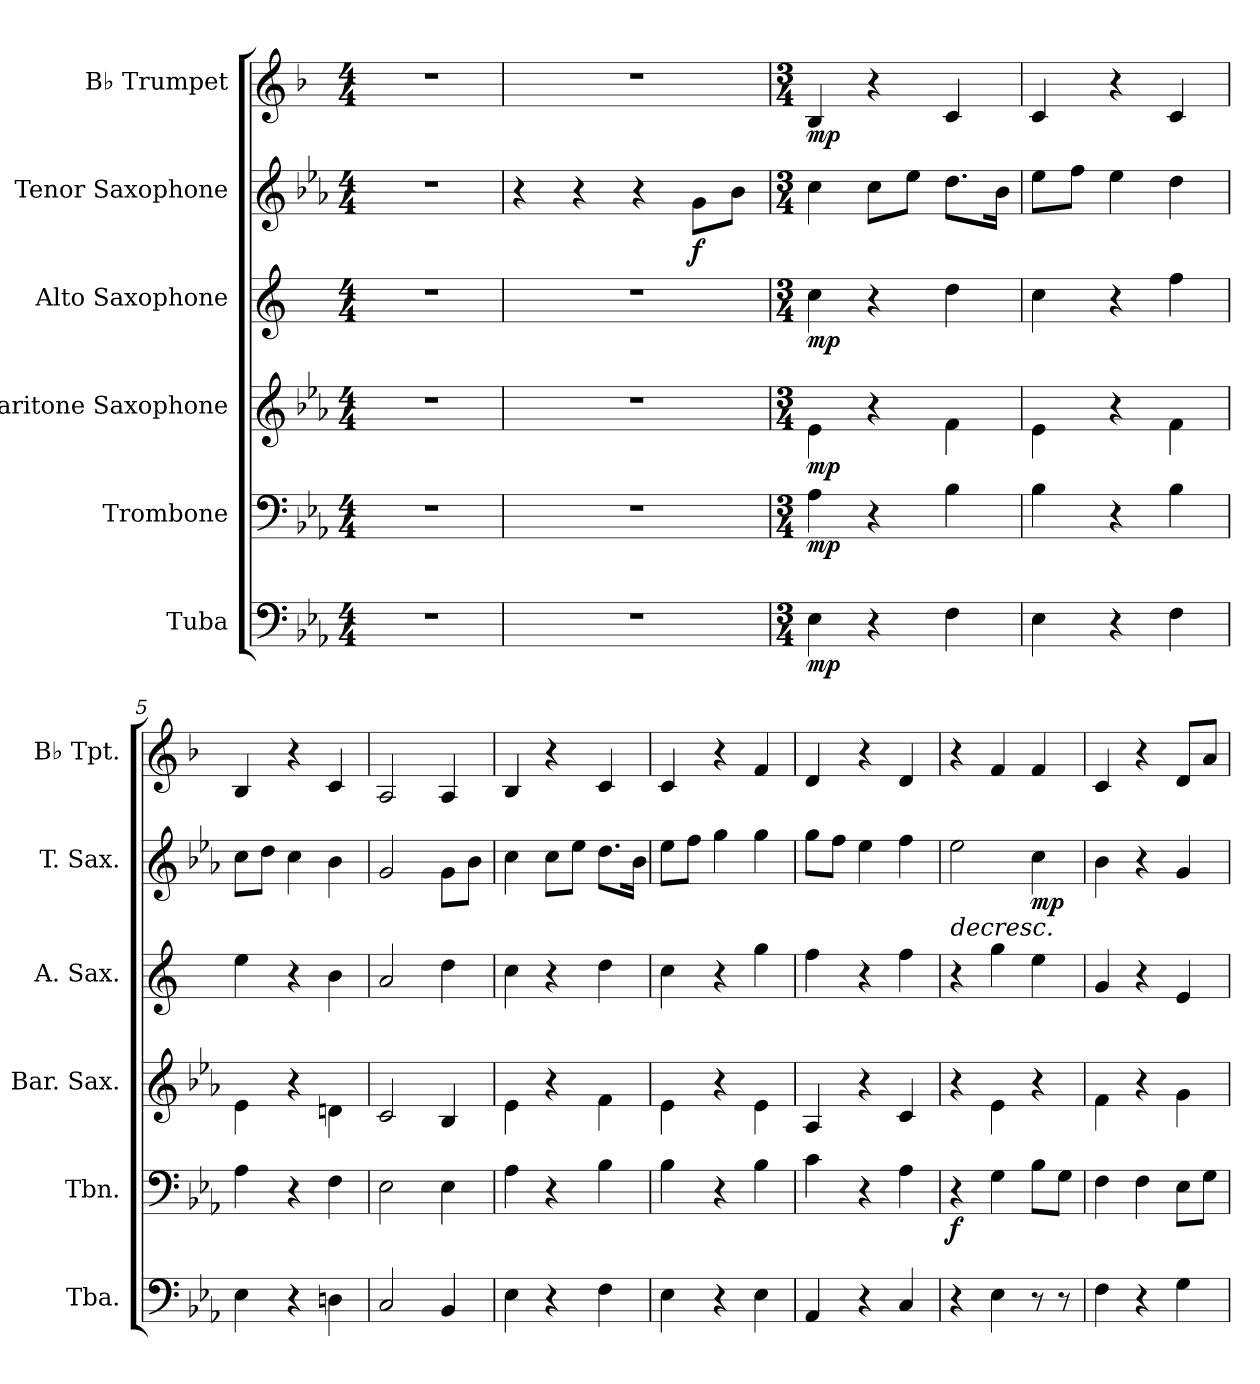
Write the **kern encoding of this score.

**kern	**dynam	**kern	**dynam	**kern	**dynam	**kern	**dynam	**kern	**dynam	**kern	**dynam
*part6	*part6	*part5	*part5	*part4	*part4	*part3	*part3	*part2	*part2	*part1	*part1
*staff6	*staff6	*staff5	*staff5	*staff4	*staff4	*staff3	*staff3	*staff2	*staff2	*staff1	*staff1
*I"Tuba	*	*I"Trombone	*	*I"Baritone Saxophone	*	*I"Alto Saxophone	*	*I"Tenor Saxophone	*	*I"B♭ Trumpet	*
*I'Tba.	*	*I'Tbn.	*	*I'Bar. Sax.	*	*I'A. Sax.	*	*I'T. Sax.	*	*I'B♭ Tpt.	*
*clefF4	*	*clefF4	*	*clefG2	*	*clefG2	*	*clefG2	*	*clefG2	*
*	*	*	*	*ITrd12c21	*	*ITrd5c9	*	*ITrd8c14	*	*ITrd1c2	*
*k[b-e-a-]	*	*k[b-e-a-]	*	*k[b-e-a-]	*	*k[b-e-a-]	*	*k[b-e-a-]	*	*k[b-e-a-]	*
*M4/4	*	*M4/4	*	*M4/4	*	*M4/4	*	*M4/4	*	*M4/4	*
*MM80	*	*MM80	*	*MM80	*	*MM80	*	*MM80	*	*MM80	*
=1	=1	=1	=1	=1	=1	=1	=1	=1	=1	=1	=1
1r	.	1r	.	1r	.	1r	.	1r	.	1r	.
=2	=2	=2	=2	=2	=2	=2	=2	=2	=2	=2	=2
1r	.	1r	.	1r	.	1r	.	4r	.	1r	.
.	.	.	.	.	.	.	.	4r	.	.	.
.	.	.	.	.	.	.	.	4r	.	.	.
!	!	!	!	!	!	!	!	!	!LO:DY:b	!	!
.	.	.	.	.	.	.	.	8G\L	f	.	.
.	.	.	.	.	.	.	.	8B-\J	.	.	.
=3	=3	=3	=3	=3	=3	=3	=3	=3	=3	=3	=3
*M3/4	*	*M3/4	*	*M3/4	*	*M3/4	*	*M3/4	*	*M3/4	*
!	!LO:DY:b	!	!LO:DY:b	!	!LO:DY:b	!	!LO:DY:b	!	!	!	!LO:DY:b
4E-\	mp	4A-\	mp	4E-\	mp	4e-\	mp	4c\	.	4A-/	mp
4r	.	4r	.	4r	.	4r	.	8c\L	.	4r	.
.	.	.	.	.	.	.	.	8e-\J	.	.	.
4F\	.	4B-\	.	4F\	.	4f\	.	8.d\L	.	4B-/	.
.	.	.	.	.	.	.	.	16B-\Jk	.	.	.
=4	=4	=4	=4	=4	=4	=4	=4	=4	=4	=4	=4
4E-\	.	4B-\	.	4E-\	.	4e-\	.	8e-\L	.	4B-/	.
.	.	.	.	.	.	.	.	8f\J	.	.	.
4r	.	4r	.	4r	.	4r	.	4e-\	.	4r	.
4F\	.	4B-\	.	4F\	.	4a-\	.	4d\	.	4B-/	.
=5	=5	=5	=5	=5	=5	=5	=5	=5	=5	=5	=5
4E-\	.	4A-\	.	4E-\	.	4g\	.	8c\L	.	4A-/	.
.	.	.	.	.	.	.	.	8d\J	.	.	.
4r	.	4r	.	4r	.	4r	.	4c\	.	4r	.
4Dn\	.	4F\	.	4Dn\	.	4d\	.	4B-\	.	4B-/	.
=6	=6	=6	=6	=6	=6	=6	=6	=6	=6	=6	=6
2C/	.	2E-\	.	2C/	.	2c/	.	2G/	.	2G/	.
4BB-/	.	4E-\	.	4BB-/	.	4f\	.	8G\L	.	4G/	.
.	.	.	.	.	.	.	.	8B-\J	.	.	.
!!LO:PB:g=z
=7	=7	=7	=7	=7	=7	=7	=7	=7	=7	=7	=7
4E-\	.	4A-\	.	4E-\	.	4e-\	.	4c\	.	4A-/	.
4r	.	4r	.	4r	.	4r	.	8c\L	.	4r	.
.	.	.	.	.	.	.	.	8e-\J	.	.	.
4F\	.	4B-\	.	4F\	.	4f\	.	8.d\L	.	4B-/	.
.	.	.	.	.	.	.	.	16B-\Jk	.	.	.
=8	=8	=8	=8	=8	=8	=8	=8	=8	=8	=8	=8
4E-\	.	4B-\	.	4E-\	.	4e-\	.	8e-\L	.	4B-/	.
.	.	.	.	.	.	.	.	8f\J	.	.	.
4r	.	4r	.	4r	.	4r	.	4g\	.	4r	.
4E-\	.	4B-\	.	4E-\	.	4b-\	.	4g\	.	4e-/	.
=9	=9	=9	=9	=9	=9	=9	=9	=9	=9	=9	=9
4AA-/	.	4c\	.	4AA-/	.	4a-\	.	8g\L	.	4c/	.
.	.	.	.	.	.	.	.	8f\J	.	.	.
4r	.	4r	.	4r	.	4r	.	4e-\	.	4r	.
4C/	.	4A-\	.	4C/	.	4a-\	.	4f\	.	4c/	.
=10	=10	=10	=10	=10	=10	=10	=10	=10	=10	=10	=10
!	!	!	!LO:DY:b	!	!	!	!	!	!LO:HP:b	!	!
4r	.	4r	f	4r	.	4r	.	2e-\	>	4r	.
4E-\	.	4G\	.	4E-\	.	4b-\	.	.	.	4e-/	.
!	!	!	!	!	!	!	!	!	!LO:DY:b	!	!
8r	.	8B-\L	.	4r	.	4g\	.	4c\	mp	4e-/	.
8r	.	8G\J	.	.	.	.	.	.	.	.	.
.	.	.	.	.	.	.	.	.	]	.	.
=11	=11	=11	=11	=11	=11	=11	=11	=11	=11	=11	=11
4F\	.	4F\	.	4F\	.	4B-/	.	4B-\	.	4B-/	.
4r	.	4F\	.	4r	.	4r	.	4r	.	4r	.
4G\	.	8E-\L	.	4G\	.	4G/	.	4G/	.	8c/L	.
.	.	8G\J	.	.	.	.	.	.	.	8g/J	.
=	=	=	=	=	=	=	=	=	=	=	=
*-	*-	*-	*-	*-	*-	*-	*-	*-	*-	*-	*-
